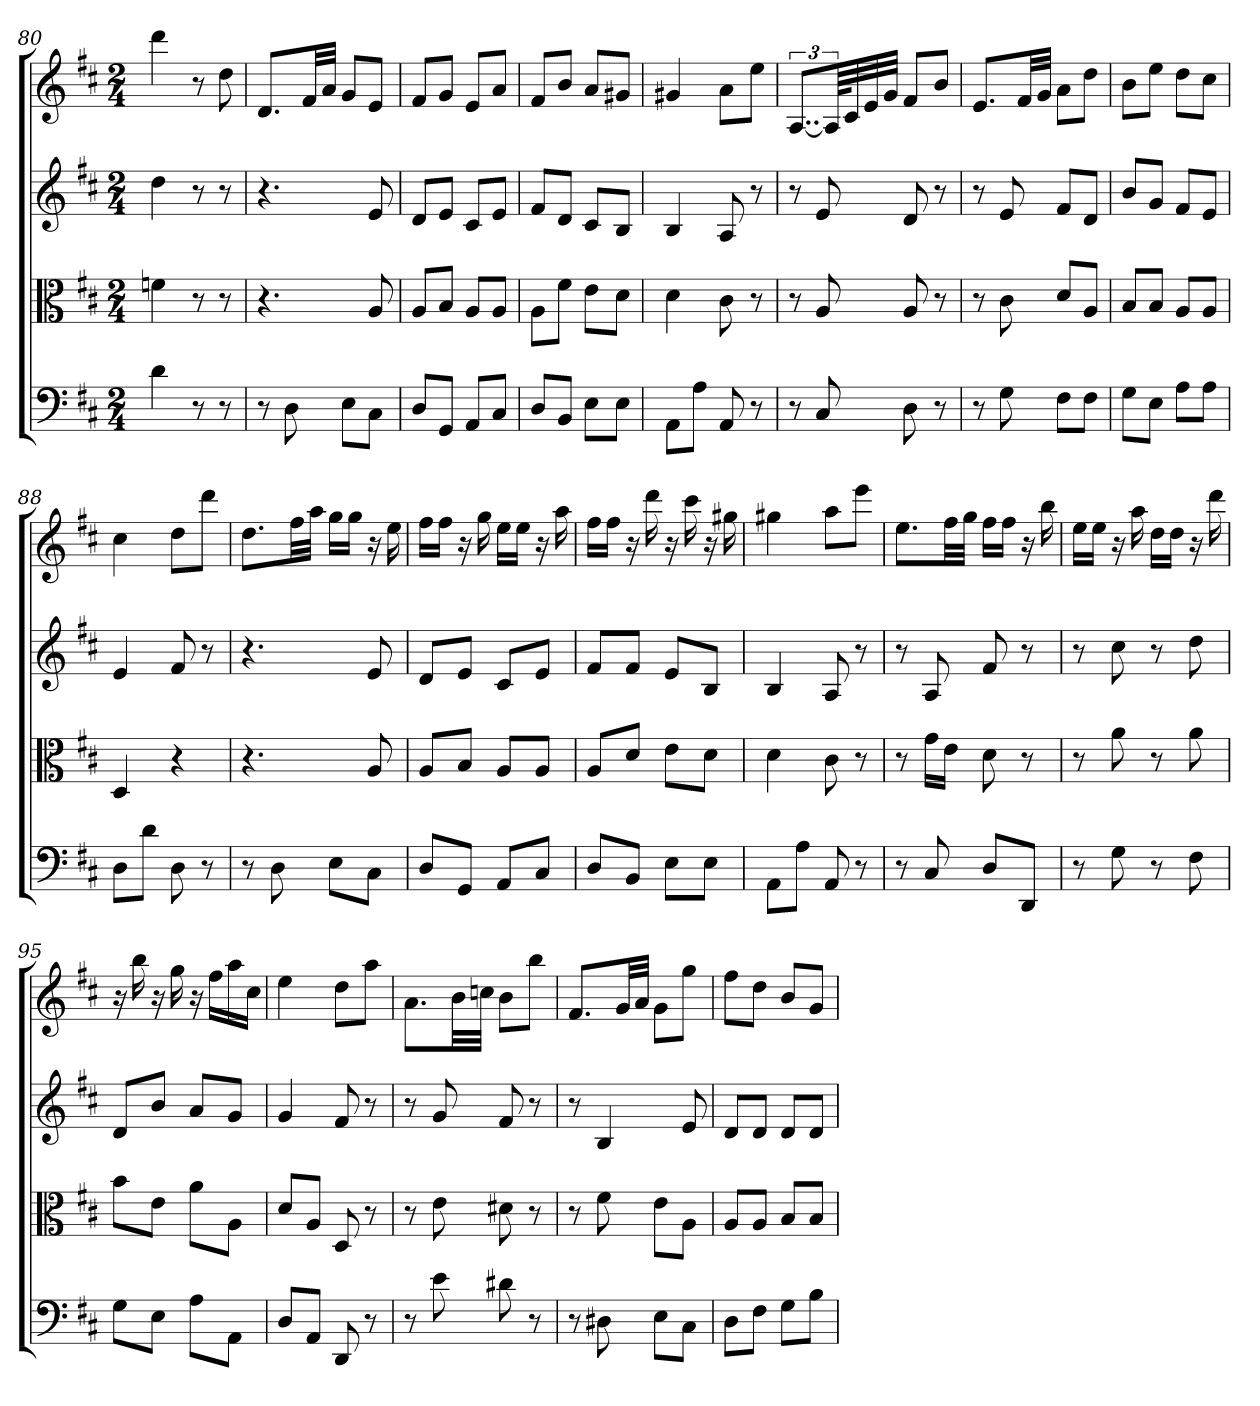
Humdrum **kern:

**kern	**kern	**kern	**kern
*part4	*part3	*part2	*part1
*staff4	*staff3	*staff2	*staff1
*clefF4	*clefC3	*	*
*k[f#c#]	*k[f#c#]	*k[f#c#]	*k[f#c#]
*D:	*D:	*D:	*D:
*M2/4	*M2/4	*M2/4	*M2/4
=80	=80	=80	=80
4d	4fn	4dd	4ddd
8r	8r	8r	8r
8r	8r	8r	8dd
=81	=81	=81	=81
8r	4.r	4.r	8.dL
8D	.	.	.
.	.	.	32f#LL
.	.	.	32aJJJ
8E\L	.	.	8gL
8C#\J	8A	8e	8eJ
=82	=82	=82	=82
8D/L	8A/L	8dL	8f#L
8GG/J	8B/J	8eJ	8gJ
8AA/L	8A/L	8c#L	8eL
8C#/J	8A/J	8eJ	8aJ
=83	=83	=83	=83
8D/L	8A\L	8f#L	8f#L
8BB/J	8f#\J	8dJ	8bJ
8E\L	8e\L	8c#L	8aL
8E\J	8d\J	8BJ	8g#XJ
=84	=84	=84	=84
8AA\L	4d	4B	4g#X
8A\J	.	.	.
8AA	8c#	8A	8aL
8r	8r	8r	8eeJ
=85	=85	=85	=85
8r	8r	8r	[12..AL
8C#	8A	8e	.
.	.	.	96AKLL]
.	.	.	32c#
.	.	.	32e
.	.	.	32gJJJ
8D	8A	8d	8f#L
8r	8r	8r	8bJ
=86	=86	=86	=86
8r	8r	8r	8.eL
8G	8c#	8e	.
.	.	.	32f#LL
.	.	.	32gJJJ
8F#\L	8d/L	8f#L	8aL
8F#\J	8A/J	8dJ	8ddJ
=87	=87	=87	=87
8G\L	8B/L	8bL	8bL
8E\J	8B/J	8gJ	8eeJ
8A\L	8A/L	8f#L	8ddL
8A\J	8A/J	8eJ	8cc#J
=88	=88	=88	=88
8D\L	4D	4e	4cc#
8d\J	.	.	.
8D	4r	8f#	8ddL
8r	.	8r	8dddJ
=89	=89	=89	=89
8r	4.r	4.r	8.ddL
8D	.	.	.
.	.	.	32ff#LL
.	.	.	32aaJJJ
8E\L	.	.	16ggLL
.	.	.	16ggJJ
8C#\J	8A	8e	16r
.	.	.	16ee
=90	=90	=90	=90
8D/L	8A/L	8dL	16ff#LL
.	.	.	16ff#JJ
8GG/J	8B/J	8eJ	16r
.	.	.	16gg
8AA/L	8A/L	8c#L	16eeLL
.	.	.	16eeJJ
8C#/J	8A/J	8eJ	16r
.	.	.	16aa
=91	=91	=91	=91
8D/L	8A/L	8f#L	16ff#LL
.	.	.	16ff#JJ
8BB/J	8d/J	8f#J	16r
.	.	.	16ddd
8E\L	8e\L	8eL	16r
.	.	.	16ccc#
8E\J	8d\J	8BJ	16r
.	.	.	16gg#X
=92	=92	=92	=92
8AA\L	4d	4B	4gg#X
8A\J	.	.	.
8AA	8c#	8A	8aaL
8r	8r	8r	8eeeJ
=93	=93	=93	=93
8r	8r	8r	8.eeL
8C#	16g\LL	8A	.
.	16e\JJ	.	32ff#LL
.	.	.	32ggJJJ
8D/L	8d	8f#	16ff#LL
.	.	.	16ff#JJ
8DD/J	8r	8r	16r
.	.	.	16bb
=94	=94	=94	=94
8r	8r	8r	16eeLL
.	.	.	16eeJJ
8G	8a	8cc#	16r
.	.	.	16aa
8r	8r	8r	16ddLL
.	.	.	16ddJJ
8F#	8a	8dd	16r
.	.	.	16ddd
=95	=95	=95	=95
8G\L	8b\L	8dL	16r
.	.	.	16bb
8E\J	8e\J	8bJ	16r
.	.	.	16gg
8A\L	8a\L	8aL	16r
.	.	.	16ff#LL
8AA\J	8A\J	8gJ	16aa
.	.	.	16cc#JJ
=96	=96	=96	=96
8D/L	8d/L	4g	4ee
8AA/J	8A/J	.	.
8DD	8D	8f#	8ddL
8r	8r	8r	8aaJ
=97	=97	=97	=97
8r	8r	8r	8.aL
8e	8e	8g	.
.	.	.	32bLL
.	.	.	32ccnJJJ
8d#X	8d#X	8f#	8bL
8r	8r	8r	8bbJ
=98	=98	=98	=98
8r	8r	8r	8.f#L
8D#X	8f#	4B	.
.	.	.	32gLL
.	.	.	32aJJJ
8E\L	8e\L	.	8gL
8C#\J	8A\J	8e	8ggJ
=99	=99	=99	=99
8D\L	8A/L	8dL	8ff#L
8F#\J	8A/J	8dJ	8ddJ
8G\L	8B/L	8dL	8bL
8B\J	8B/J	8dJ	8gJ
=	=	=	=
*-	*-	*-	*-
